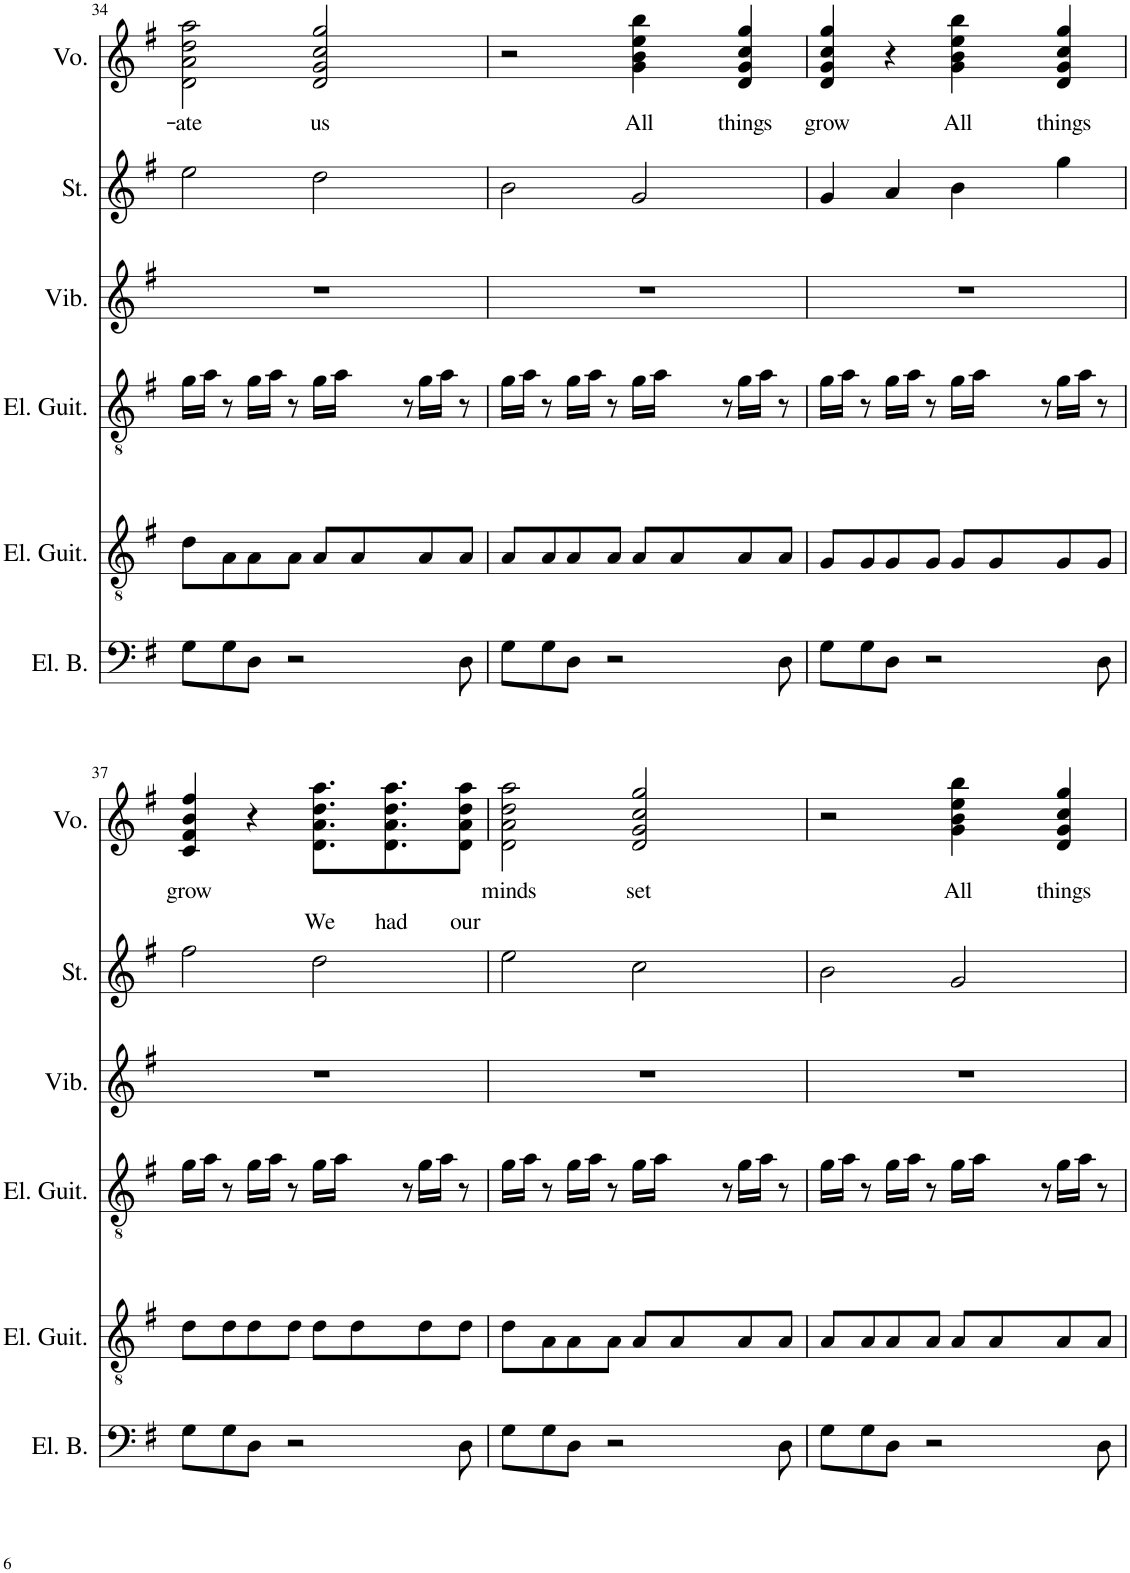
**kern	**kern	**kern	**kern	**kern	**kern	**text
*part6	*part5	*part4	*part3	*part2	*part1	*part1
*staff6	*staff5	*staff4	*staff3	*staff2	*staff1	*staff1
*I"Electric Bass	*I"Electric Guitar	*I"Electric Guitar	*I"Vibraphone	*I"Strings	*I"Voice	*
*I'El. B.	*I'El. Guit.	*I'El. Guit.	*I'Vib.	*I'St.	*I'Vo.	*
!!LO:PB:g=z
*clefF4	*clefGv2	*clefGv2	*clefG2	*clefG2	*clefG2	*
*Trd7c12	*Trd7c12	*Trd7c12	*	*	*	*
*k[f#]	*k[f#]	*k[f#]	*k[f#]	*k[f#]	*k[f#]	*
*M4/4	*M4/4	*M4/4	*M4/4	*M4/4	*M4/4	*
=34	=34	=34	=34	=34	=34	=34
!	!	!	!	!	!	!LO:LY:b
8G\L	8d\L	16g\LL	1r	2ee\	2d\ 2a\ 2dd\ 2aa\	ate
.	.	16a\JJ	.	.	.	.
8G\	8A\	8r	.	.	.	.
8D\J	8A\	16g\LL	.	.	.	.
.	.	16a\JJ	.	.	.	.
2r	8A\J	8r	.	.	.	.
!	!	!	!	!	!	!LO:LY:b
.	8A/L	16g\LL	.	2dd\	2d/ 2g/ 2cc/ 2gg/	us
.	.	16a\JJ	.	.	.	.
.	8A/	8r	.	.	.	.
.	8A/	16g\LL	.	.	.	.
.	.	16a\JJ	.	.	.	.
8D\	8A/J	8r	.	.	.	.
=35	=35	=35	=35	=35	=35	=35
8G\L	8A/L	16g\LL	1r	2b\	2r	.
.	.	16a\JJ	.	.	.	.
8G\	8A/	8r	.	.	.	.
8D\J	8A/	16g\LL	.	.	.	.
.	.	16a\JJ	.	.	.	.
2r	8A/J	8r	.	.	.	.
!	!	!	!	!	!	!LO:LY:b
.	8A/L	16g\LL	.	2g/	4g\ 4b\ 4ee\ 4bb\	All
.	.	16a\JJ	.	.	.	.
.	8A/	8r	.	.	.	.
!	!	!	!	!	!	!LO:LY:b
.	8A/	16g\LL	.	.	4d/ 4g/ 4cc/ 4gg/	things
.	.	16a\JJ	.	.	.	.
8D\	8A/J	8r	.	.	.	.
=36	=36	=36	=36	=36	=36	=36
!	!	!	!	!	!	!LO:LY:b
8G\L	8G/L	16g\LL	1r	4g/	4d/ 4g/ 4cc/ 4gg/	grow
.	.	16a\JJ	.	.	.	.
8G\	8G/	8r	.	.	.	.
8D\J	8G/	16g\LL	.	4a/	4r	.
.	.	16a\JJ	.	.	.	.
2r	8G/J	8r	.	.	.	.
!	!	!	!	!	!	!LO:LY:b
.	8G/L	16g\LL	.	4b\	4g\ 4b\ 4ee\ 4bb\	All
.	.	16a\JJ	.	.	.	.
.	8G/	8r	.	.	.	.
!	!	!	!	!	!	!LO:LY:b
.	8G/	16g\LL	.	4gg\	4d/ 4g/ 4cc/ 4gg/	things
.	.	16a\JJ	.	.	.	.
8D\	8G/J	8r	.	.	.	.
!!LO:LB:g=z
=37	=37	=37	=37	=37	=37	=37
!	!	!	!	!	!	!LO:LY:b
8G\L	8d\L	16g\LL	1r	2ff#\	4c/ 4f#/ 4b/ 4ff#/	grow
.	.	16a\JJ	.	.	.	.
8G\	8d\	8r	.	.	.	.
8D\J	8d\	16g\LL	.	.	4r	.
.	.	16a\JJ	.	.	.	.
2r	8d\J	8r	.	.	.	.
!	!	!	!	!	!	!LO:LY:b
.	8d\L	16g\LL	.	2dd\	8.d\ 8.a\ 8.dd\ 8.aa\L	We
.	.	16a\JJ	.	.	.	.
.	8d\	8r	.	.	.	.
!	!	!	!	!	!	!LO:LY:b
.	.	.	.	.	8.d\ 8.a\ 8.dd\ 8.aa\	had
.	8d\	16g\LL	.	.	.	.
.	.	16a\JJ	.	.	.	.
!	!	!	!	!	!	!LO:LY:b
8D\	8d\J	8r	.	.	8d\ 8a\ 8dd\ 8aa\J	our
=38	=38	=38	=38	=38	=38	=38
!	!	!	!	!	!	!LO:LY:b
8G\L	8d\L	16g\LL	1r	2ee\	2d\ 2a\ 2dd\ 2aa\	minds
.	.	16a\JJ	.	.	.	.
8G\	8A\	8r	.	.	.	.
8D\J	8A\	16g\LL	.	.	.	.
.	.	16a\JJ	.	.	.	.
2r	8A\J	8r	.	.	.	.
!	!	!	!	!	!	!LO:LY:b
.	8A/L	16g\LL	.	2cc\	2d/ 2g/ 2cc/ 2gg/	set
.	.	16a\JJ	.	.	.	.
.	8A/	8r	.	.	.	.
.	8A/	16g\LL	.	.	.	.
.	.	16a\JJ	.	.	.	.
8D\	8A/J	8r	.	.	.	.
=39	=39	=39	=39	=39	=39	=39
8G\L	8A/L	16g\LL	1r	2b\	2r	.
.	.	16a\JJ	.	.	.	.
8G\	8A/	8r	.	.	.	.
8D\J	8A/	16g\LL	.	.	.	.
.	.	16a\JJ	.	.	.	.
2r	8A/J	8r	.	.	.	.
!	!	!	!	!	!	!LO:LY:b
.	8A/L	16g\LL	.	2g/	4g\ 4b\ 4ee\ 4bb\	All
.	.	16a\JJ	.	.	.	.
.	8A/	8r	.	.	.	.
!	!	!	!	!	!	!LO:LY:b
.	8A/	16g\LL	.	.	4d/ 4g/ 4cc/ 4gg/	things
.	.	16a\JJ	.	.	.	.
8D\	8A/J	8r	.	.	.	.
=	=	=	=	=	=	=
*-	*-	*-	*-	*-	*-	*-
